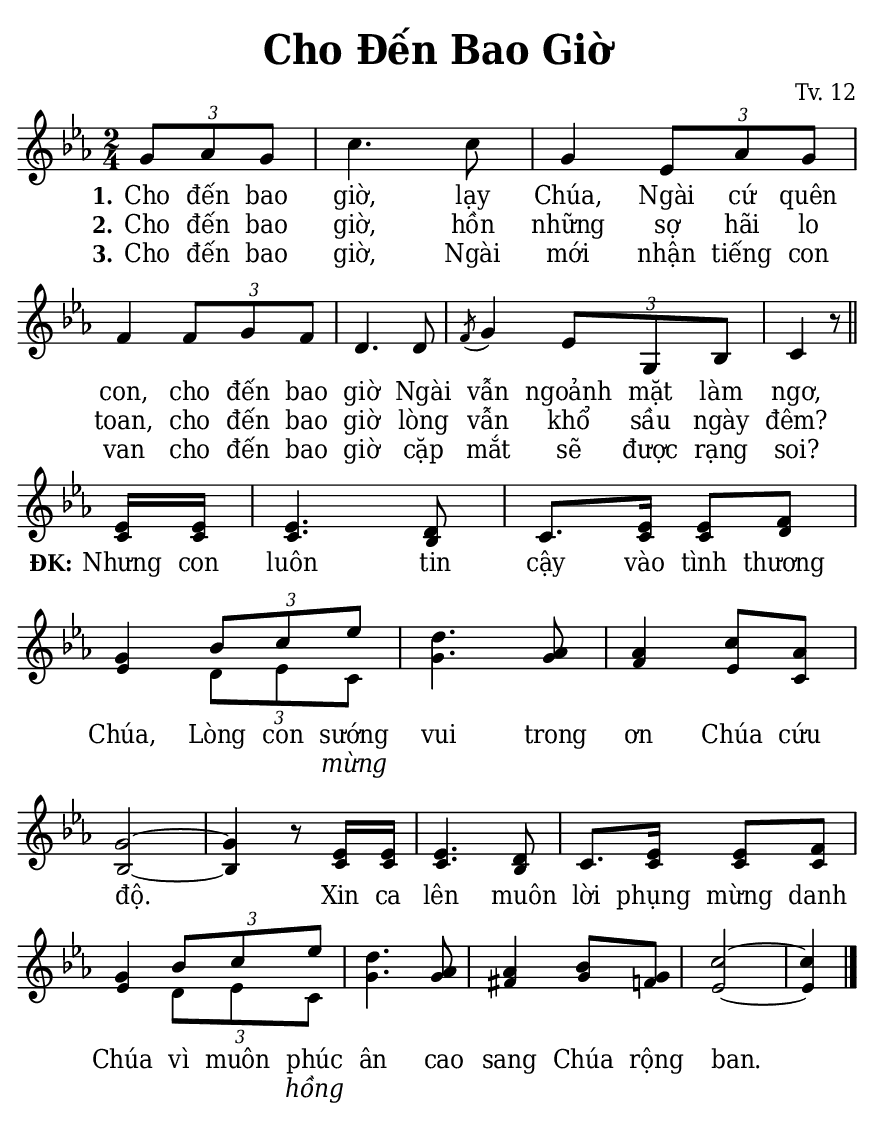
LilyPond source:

% Cài đặt chung\
\version "2.22.1"
\include "english.ly"

\header {
  title = \markup { \fontsize #1 "Cho Đến Bao Giờ" }
  composer = "Tv. 12"
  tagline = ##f
}

% Nhạc phiên khúc
nhacPhienKhucSop = \relative c'' {
  \partial 4 \tuplet 3/2 { g8 af g } |
  c4. c8 |
  g4 \tuplet 3/2 { ef8 af g } |
  f4 \tuplet 3/2 { f8 g f } |
  d4. d8 |
  \slashedGrace { f8 ( } g4) \tuplet 3/2 { ef8 g, bf } |
  c4 r8 \bar "||" \break
  
  ef16 ef |
  ef4. d8 |
  c8. ef16 ef8 f |
  g4 \tuplet 3/2 { bf8 c ef } |
  d4. af8 |
  af4 c8 af |
  g2 ~ |
  g4 r8 ef16 ef |
  ef4. d8 |
  c8. ef16 ef8 f |
  g4 \tuplet 3/2 { bf8 c ef } |
  d4. af8 |
  af4 bf8 g |
  c2 ~ |
  c4 \bar "|."
}

nhacPhienKhucAlto = \relative c' {
  r4 |
  R2*5
  r4.
  c16 c |
  c4. bf8 |
  c8. c16 c8 d |
  ef4 \tuplet 3/2 { d8 [ef c] } |
  g'4. g8 |
  f4 ef8 c |
  bf2 ~ |
  bf4 r8 c16 c |
  c4. bf8 |
  c8. c16 c8 c |
  ef4 \tuplet 3/2 { d8 [ef c] } |
  g'4. g8 |
  fs4 g8 f! |
  ef2 ~ |
  ef4
}

% Lời phiên khúc
loiPhienKhucSop = \lyrics {
  <<
    {
      \set stanza = "1."
      Cho đến bao giờ, lạy Chúa,
      Ngài cứ quên con,
      cho đến bao giờ Ngài vẫn ngoảnh mặt làm ngơ,
    }
    \new Lyrics {
	    \set associatedVoice = "beSop"
	    \set stanza = "2."
	    Cho đến bao giờ,
	    hồn những sợ hãi lo toan,
	    cho đến bao giờ lòng vẫn khổ sầu ngày đêm?
    }
    \new Lyrics {
	    \set associatedVoice = "beSop"
	    \set stanza = "3."
	    Cho đến bao giờ, Ngài mới nhận tiếng con van
	    cho đến bao giờ cặp mắt sẽ được rạng soi?
    }
  >>
  \set stanza = "ĐK:"
  Nhưng con luôn tin cậy vào tình thương Chúa,
  Lòng con
  <<
  { sướng }
  \new Lyrics {
	  \set associatedVoice = "beBas"
	  \override Lyrics.LyricText.font-shape = #'italic
	  mừng
	}
  >>
  vui trong ơn Chúa cứu độ.
  Xin ca lên muôn lời  phụng mừng danh Chúa
  vì muôn
  <<
  { phúc }
  \new Lyrics {
	  \set associatedVoice = "beBas"
	  \override Lyrics.LyricText.font-shape = #'italic
	  hồng
	}
  >>
  ân cao sang Chúa rộng ban.
}

% Dàn trang
\paper {
  #(set-paper-size "a5")
  top-margin = 3\mm
  bottom-margin = 3\mm
  left-margin = 3\mm
  right-margin = 3\mm
  indent = #0
  #(define fonts
	 (make-pango-font-tree "Deja Vu Serif Condensed"
	 		       "Deja Vu Serif Condensed"
			       "Deja Vu Serif Condensed"
			       (/ 20 20)))
  print-page-number = ##f
  system-system-spacing = #'((basic-distance . 0.1) (padding . 2))
}

TongNhip = {
  \key ef \major \time 2/4
  \set Timing.beamExceptions = #'()
  \set Timing.baseMoment = #(ly:make-moment 1/4)
}

% Đổi kích thước nốt cho bè phụ
notBePhu =
#(define-music-function (font-size music) (number? ly:music?)
   (for-some-music
     (lambda (m)
       (if (music-is-of-type? m 'rhythmic-event)
           (begin
             (set! (ly:music-property m 'tweaks)
                   (cons `(font-size . ,font-size)
                         (ly:music-property m 'tweaks)))
             #t)
           #f))
     music)
   music)

\score {
  \new ChoirStaff <<
    \new Staff \with {
        \consists "Merge_rests_engraver"
        printPartCombineTexts = ##f
      }
      <<
      \new Voice \TongNhip \partCombine 
        \nhacPhienKhucSop
        \notBePhu -1 { \nhacPhienKhucAlto }
      \new NullVoice = beSop \nhacPhienKhucSop
      \new Lyrics \lyricsto beSop \loiPhienKhucSop
      >>
  >>
  \layout {
    \override Lyrics.LyricSpace.minimum-distance = #1.5
    \override Score.BarNumber.break-visibility = ##(#f #f #f)
    \override Score.SpacingSpanner.uniform-stretching = ##t
  } 
}
